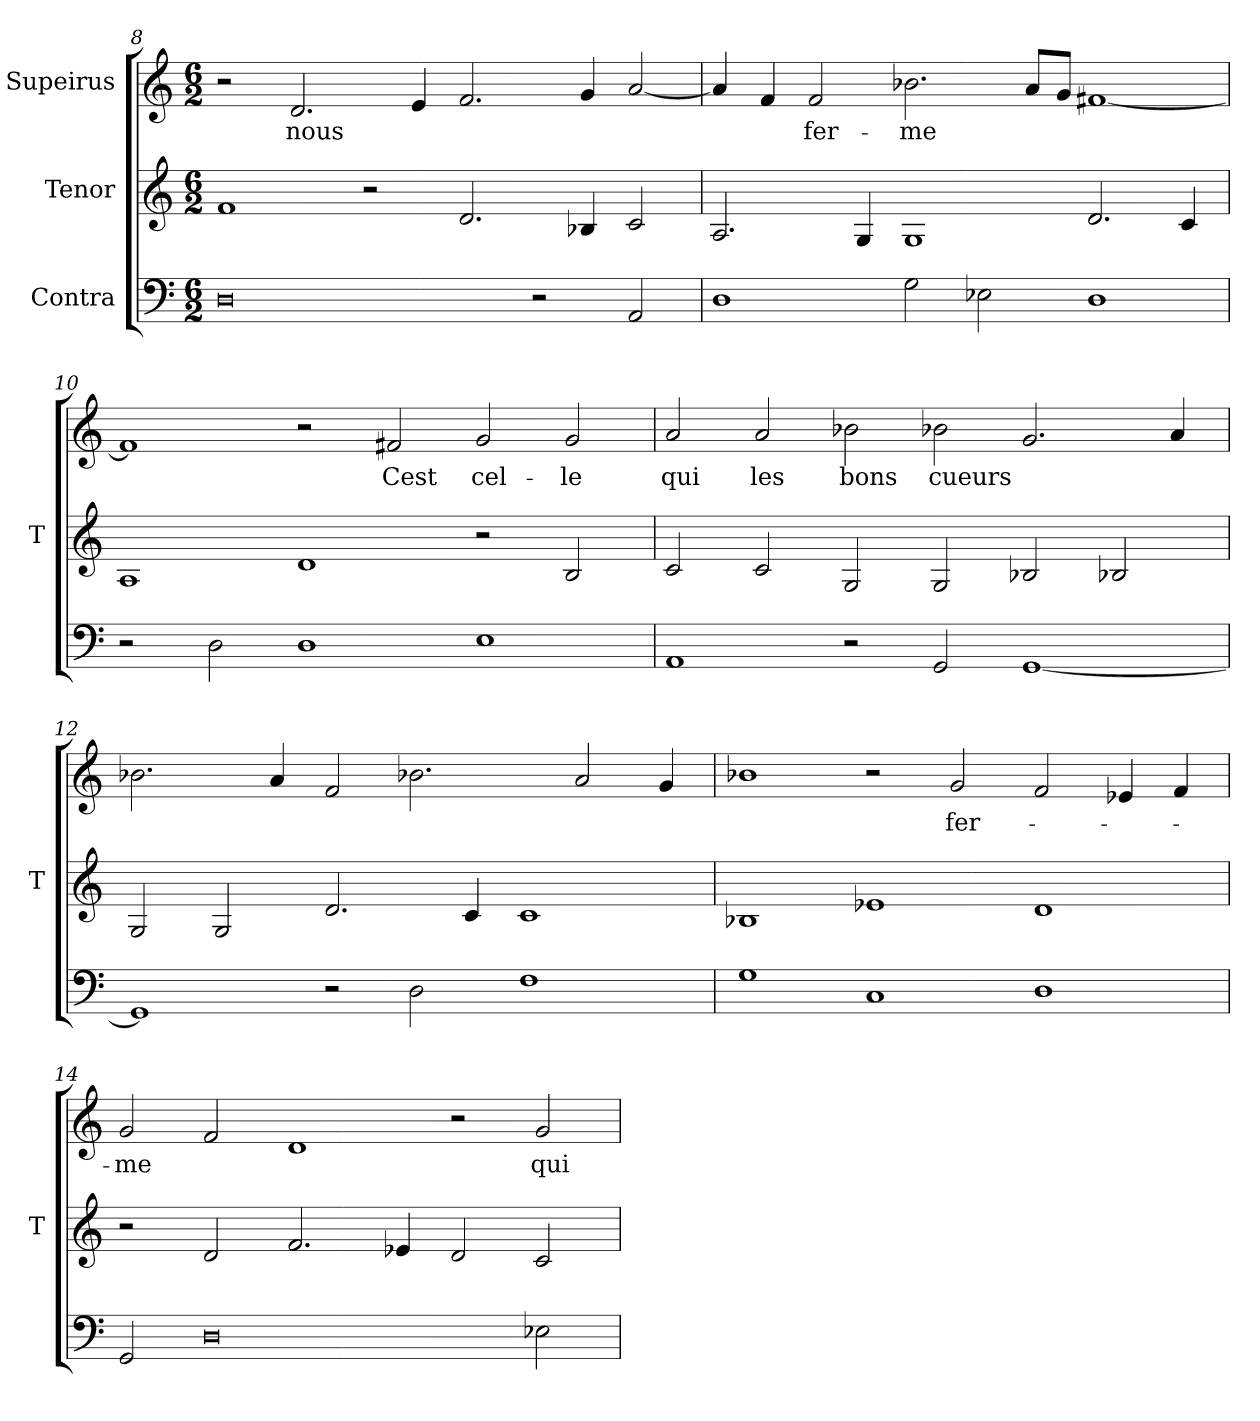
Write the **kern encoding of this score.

**kern	**kern	**kern	**text
*part3	*part2	*part1	*part1
*staff3	*staff2	*staff1	*staff1
*I"Contra	*I"Tenor	*I"Supeirus	*
*	*I'T	*	*
*clefF4	*clefG2	*clefG2	*
*M6/2	*M6/2	*M6/2	*
=8	=8	=8	=8
0D	1f	2r	.
.	.	2.d	-nous
.	2r	.	.
.	.	4e	.
.	2.d	2.f	.
2r	.	.	.
.	4B-X	4g	.
2AA	2c	[2a	.
=9	=9	=9	=9
1D	2.A	4a]	.
.	.	4f	.
.	.	2f	fer-
.	4G	.	.
2G	1G	2.b-X	-me
2E-X	.	.	.
.	.	8a/L	.
.	.	8g/J	.
1D	2.d	[1f#X	.
.	4c	.	.
=10	=10	=10	=10
2r	1A	1f#]	.
2D	.	.	.
1D	1d	2r	.
.	.	2f#X	-Cest
1E	2r	2g	cel-
.	2B	2g	-le
=11	=11	=11	=11
1AA	2c	2a	-qui
.	2c	2a	-les
2r	2G	2b-X	-bons
2GG	2G	2b-X	-cueurs
[1GG	2B-X	2.g	.
.	2B-X	.	.
.	.	4a	.
=12	=12	=12	=12
1GG]	2G	2.b-X	.
.	2G	.	.
.	.	4a	.
2r	2.d	2f	.
2D	.	2.b-X	.
.	4c	.	.
1F	1c	.	.
.	.	2a	.
.	.	4g	.
=13	=13	=13	=13
1G	1B-X	1b-X	.
1C	1e-X	2r	.
.	.	2g	fer-
1D	1d	2f	.
.	.	4e-X	.
.	.	4f	.
=14	=14	=14	=14
2GG	2r	2g	-me
0D	2d	2f	.
.	2.f	1d	.
.	4e-X	.	.
.	2d	2r	.
2E-X	2c	2g	-qui
=	=	=	=
*-	*-	*-	*-
